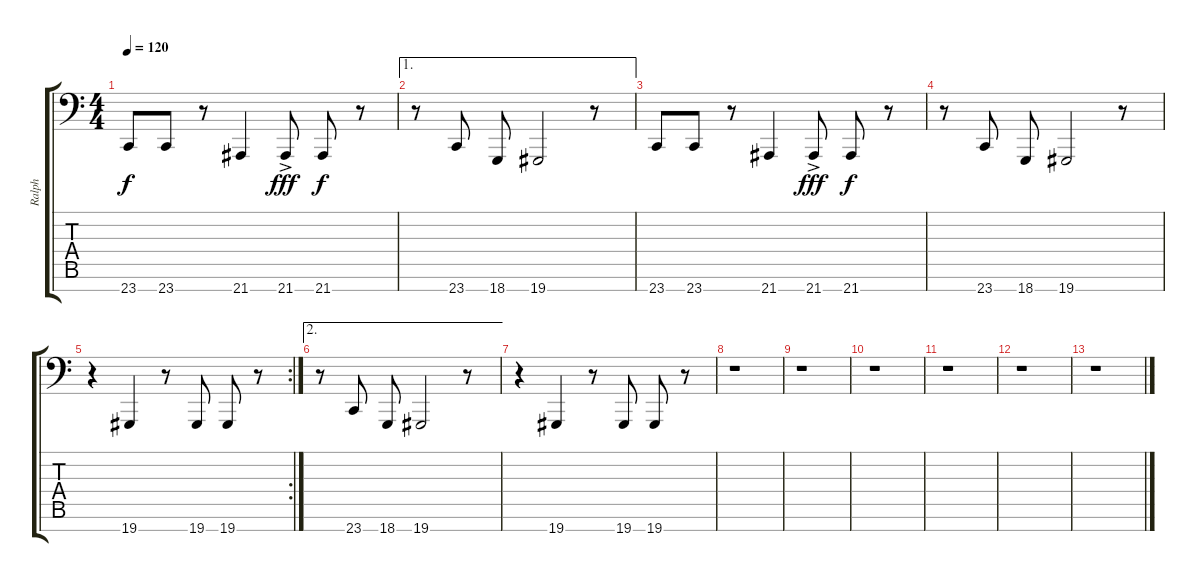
\track ("Ralph" "Ralph") {instrument acousticgrandpiano}
\staff {score tabs}
\tuning (E4 B3 G3 D3 A2 E2 Db0) {hide}
\ts (4 4)
\tempo 120
\clef f4
\ks c
23.7.8{dy f} 23.7.8 r.8 21.7.4 21.7{ac}.8{dy fff} 21.7.8{dy f} r.8 |
\ae 1
r.8 23.7.8 18.7.8 19.7.2 r.8 |
23.7.8 23.7.8 r.8 21.7.4 21.7{ac}.8{dy fff} 21.7.8{dy f} r.8 |
r.8 23.7.8 18.7.8 19.7.2 r.8 |
\rc 2
r.4 19.7.4 r.8 19.7.8 19.7.8 r.8 |
\ae 2
r.8 23.7.8 18.7.8 19.7.2 r.8 |
r.4 19.7.4 r.8 19.7.8 19.7.8 r.8 |
r.1 |
r.1 |
r.1 |
r.1 |
r.1 |
r.1
